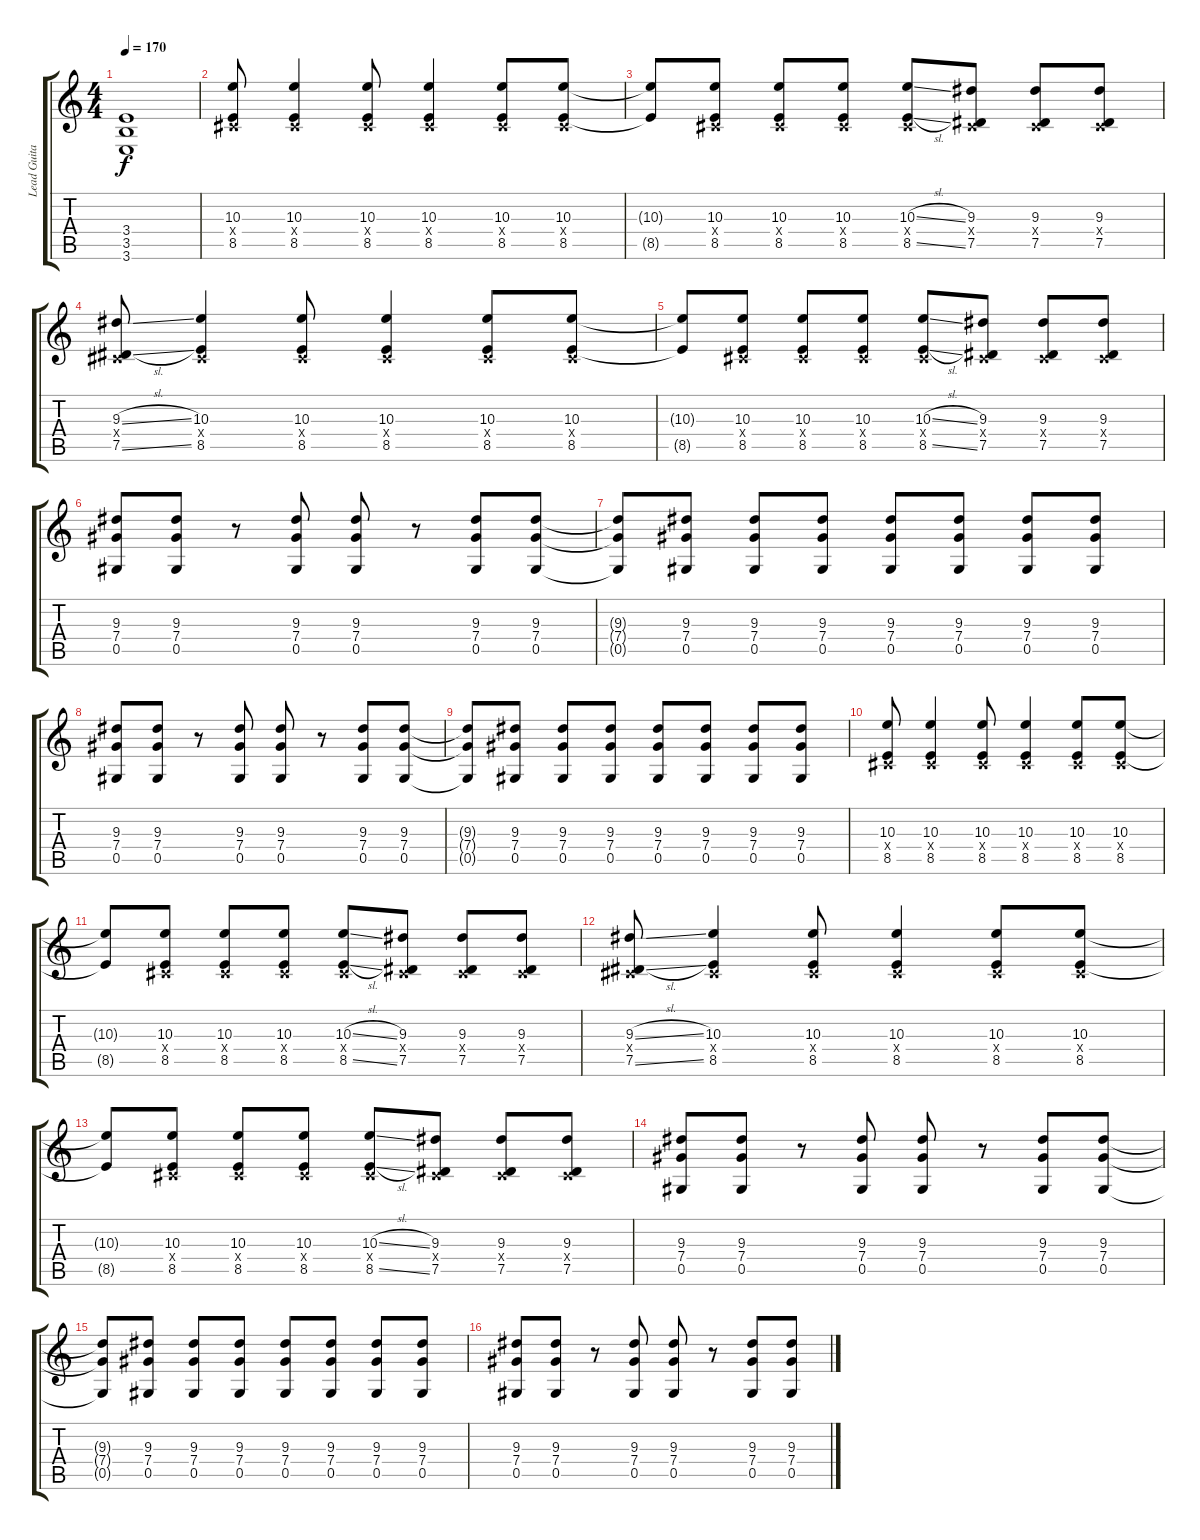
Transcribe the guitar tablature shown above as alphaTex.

\track ("Lead Guitar" "Lead Guita") {instrument distortionguitar}
\staff {score tabs}
\tuning (Eb4 Bb3 Gb3 Db3 Ab2 Db2) {hide}
\ts (4 4)
\tempo 170
\clef g2
\ks c
(3.4{t} 3.5{t} 3.6{t}).1{dy f} |
(10.3 0.4{x} 8.5).8{volume 10 instrument electricguitarjazz} (10.3 0.4{x} 8.5).4 (10.3 0.4{x} 8.5).8 (10.3 0.4{x} 8.5).4 (10.3 0.4{x} 8.5).8 (10.3 0.4{x} 8.5).8 |
(10.3{t} 8.5{t}).8 (10.3 0.4{x} 8.5).8 (10.3 0.4{x} 8.5).8 (10.3 0.4{x} 8.5).8 (10.3{sl} 0.4{x} 8.5{sl}).8 (9.3 0.4{x} 7.5).8 (9.3 0.4{x} 7.5).8 (9.3 0.4{x} 7.5).8 |
(9.3{sl} 0.4{x} 7.5{sl}).8 (10.3 0.4{x} 8.5).4 (10.3 0.4{x} 8.5).8 (10.3 0.4{x} 8.5).4 (10.3 0.4{x} 8.5).8 (10.3 0.4{x} 8.5).8 |
(10.3{t} 8.5{t}).8 (10.3 0.4{x} 8.5).8 (10.3 0.4{x} 8.5).8 (10.3 0.4{x} 8.5).8 (10.3{sl} 0.4{x} 8.5{sl}).8 (9.3 0.4{x} 7.5).8 (9.3 0.4{x} 7.5).8 (9.3 0.4{x} 7.5).8 |
(9.3 7.4 0.5).8 (9.3 7.4 0.5).8 r.8 (9.3 7.4 0.5).8 (9.3 7.4 0.5).8 r.8 (9.3 7.4 0.5).8 (9.3 7.4 0.5).8 |
(9.3{t} 7.4{t} 0.5{t}).8 (9.3 7.4 0.5).8 (9.3 7.4 0.5).8 (9.3 7.4 0.5).8 (9.3 7.4 0.5).8 (9.3 7.4 0.5).8 (9.3 7.4 0.5).8 (9.3 7.4 0.5).8 |
(9.3 7.4 0.5).8 (9.3 7.4 0.5).8 r.8 (9.3 7.4 0.5).8 (9.3 7.4 0.5).8 r.8 (9.3 7.4 0.5).8 (9.3 7.4 0.5).8 |
(9.3{t} 7.4{t} 0.5{t}).8 (9.3 7.4 0.5).8 (9.3 7.4 0.5).8 (9.3 7.4 0.5).8 (9.3 7.4 0.5).8 (9.3 7.4 0.5).8 (9.3 7.4 0.5).8 (9.3 7.4 0.5).8 |
(10.3 0.4{x} 8.5).8 (10.3 0.4{x} 8.5).4 (10.3 0.4{x} 8.5).8 (10.3 0.4{x} 8.5).4 (10.3 0.4{x} 8.5).8 (10.3 0.4{x} 8.5).8 |
(10.3{t} 8.5{t}).8 (10.3 0.4{x} 8.5).8 (10.3 0.4{x} 8.5).8 (10.3 0.4{x} 8.5).8 (10.3{sl} 0.4{x} 8.5{sl}).8 (9.3 0.4{x} 7.5).8 (9.3 0.4{x} 7.5).8 (9.3 0.4{x} 7.5).8 |
(9.3{sl} 0.4{x} 7.5{sl}).8 (10.3 0.4{x} 8.5).4 (10.3 0.4{x} 8.5).8 (10.3 0.4{x} 8.5).4 (10.3 0.4{x} 8.5).8 (10.3 0.4{x} 8.5).8 |
(10.3{t} 8.5{t}).8 (10.3 0.4{x} 8.5).8 (10.3 0.4{x} 8.5).8 (10.3 0.4{x} 8.5).8 (10.3{sl} 0.4{x} 8.5{sl}).8 (9.3 0.4{x} 7.5).8 (9.3 0.4{x} 7.5).8 (9.3 0.4{x} 7.5).8 |
(9.3 7.4 0.5).8 (9.3 7.4 0.5).8 r.8 (9.3 7.4 0.5).8 (9.3 7.4 0.5).8 r.8 (9.3 7.4 0.5).8 (9.3 7.4 0.5).8 |
(9.3{t} 7.4{t} 0.5{t}).8 (9.3 7.4 0.5).8 (9.3 7.4 0.5).8 (9.3 7.4 0.5).8 (9.3 7.4 0.5).8 (9.3 7.4 0.5).8 (9.3 7.4 0.5).8 (9.3 7.4 0.5).8 |
(9.3 7.4 0.5).8 (9.3 7.4 0.5).8 r.8 (9.3 7.4 0.5).8 (9.3 7.4 0.5).8 r.8 (9.3 7.4 0.5).8 (9.3 7.4 0.5).8
